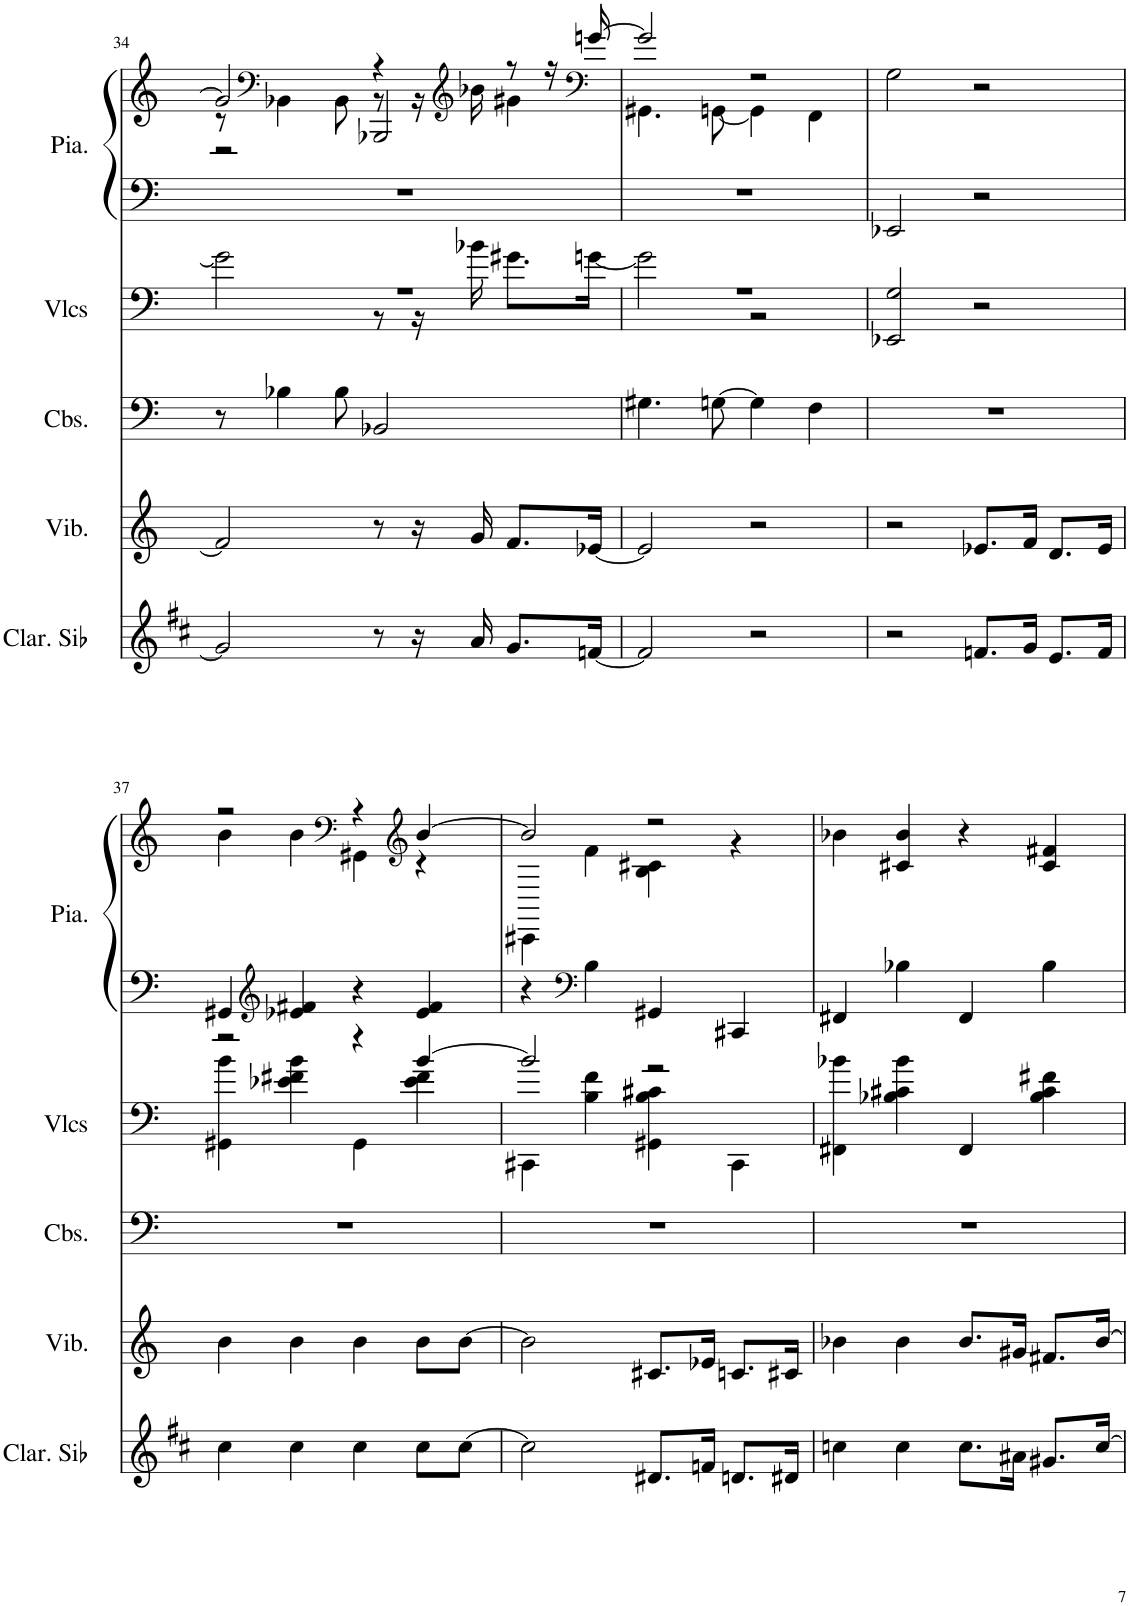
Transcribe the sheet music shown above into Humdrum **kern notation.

**kern	**kern	**kern	**kern	**kern	**kern
*part5	*part4	*part3	*part2	*part1	*part1
*staff6	*staff5	*staff4	*staff3	*staff2	*staff1
*I"Clarinette en Sib	*I"Vibraphone, Vibraphone	*I"Contrebasses, String Ensemble 1	*I"Violoncelles, String Ensemble 1	*I"Piano, Acoustic Grand Piano	*
*I'Clar. Sib	*I'Vib.	*I'Cbs.	*I'Vlcs	*I'Pia.	*
!!LO:PB:g=z
*clefG2	*clefG2	*clefF4	*clefF4	*clefF4	*clefG2
*Trd1c2	*	*Trd7c12	*	*	*
*k[f#c#]	*k[]	*k[]	*k[]	*k[]	*k[]
*M4/4	*M4/4	*M4/4	*M4/4	*M4/4	*M4/4
=34	=34	=34	=34	=34	=34
*	*	*	*^	*	*^
*	*	*	*	*	*	*	*^
2g/]	2f/]	8r	1r	2g#\]	1r	2g#/]	8r	2r
*	*	*	*	*	*	*clefF4	*	*
.	.	4B-X\	.	.	.	.	4BB-X\	.
.	.	8B-\	.	.	.	.	8BB-\	.
8r	8r	2BB-X/	.	8r	.	4r	8r	2BBB-X/
16r	16r	.	.	16r	.	.	16r	.
*	*	*	*	*	*	*clefG2	*	*
16a/	16g/	.	.	16b-X\	.	.	16b-X\	.
8.g/L	8.f/L	.	.	8.g#X\L	.	8r	4g#X\	.
.	.	.	.	.	.	16r	.	.
*	*	*	*	*	*	*clefF4	*	*
[16fn/Jk	[16e-X/Jk	.	.	[16gn\Jk	.	[16gn/	.	.
*	*	*	*	*	*	*	*v	*v
=35	=35	=35	=35	=35	=35	=35	=35
2f/]	2e-/]	4.G#X\	1r	2g\]	1r	2g/]	4.GG#X\
.	.	[8Gn\	.	.	.	.	[8GGn\
2r	2r	4G\]	.	2r	.	2r	4GG\]
.	.	4F\	.	.	.	.	4FF\
*	*	*	*v	*v	*	*v	*v
=36	=36	=36	=36	=36	=36
2r	2r	1r	2EE-X/ 2G/	2EE-X/	2G\
8.fn/L	8.e-X/L	.	2r	2r	2r
16g/Jk	16f/Jk	.	.	.	.
8.e/L	8.d/L	.	.	.	.
16f/Jk	16e-/Jk	.	.	.	.
!!LO:LB:g=z
=37	=37	=37	=37	=37	=37
*	*	*	*^	*	*^
4cc#\	4b\	1r	2r	4GG#X\ 4b\	4GG#X/	2r	4b\
*	*	*	*	*	*clefG2	*	*
4cc#\	4b\	.	.	4e-X\ 4f#X\ 4b\	4e-X/ 4f#X/	.	4b\
*	*	*	*	*	*	*clefF4	*
4cc#\	4b\	.	4r	4GG#\	4r	4r	4GG#X\
*	*	*	*	*	*	*clefG2	*
8cc#\L	8b\L	.	[4b/	4e-\ 4f#\	4e-/ 4f#/	[4b/	4r
[8cc#\J	[8b\J	.	.	.	.	.	.
=38	=38	=38	=38	=38	=38	=38	=38
2cc#\]	2b\]	1r	2b/]	4CC#X\	4r	2b/]	4CC#X\
*	*	*	*	*	*clefF4	*	*
.	.	.	.	4B\ 4f\	4B\	.	4f\
8.d#X/L	8.c#X/L	.	2r	4GG#X\ 4B\ 4c#X\	4GG#X/	2r	4B\ 4c#X\
16fn/Jk	16e-X/Jk	.	.	.	.	.	.
8.dn/L	8.cn/L	.	.	4CC#\	4CC#X/	.	4r
16d#X/Jk	16c#X/Jk	.	.	.	.	.	.
*	*	*	*v	*v	*	*v	*v
=39	=39	=39	=39	=39	=39
4ccn\	4b-X\	1r	4FF#X\ 4b-X\	4FF#X/	4b-X\
4cc\	4b-\	.	4B-X\ 4c#X\ 4b-\	4B-X\	4c#X/ 4b-/
8.cc\L	8.b-/L	.	4FF#/	4FF#/	4r
16a#X\Jk	16g#X/Jk	.	.	.	.
8.g#X/L	8.f#X/L	.	4B-\ 4c#\ 4f#X\	4B-\	4c#/ 4f#X/
[16cc/Jk	[16b-/Jk	.	.	.	.
=	=	=	=	=	=
*-	*-	*-	*-	*-	*-
